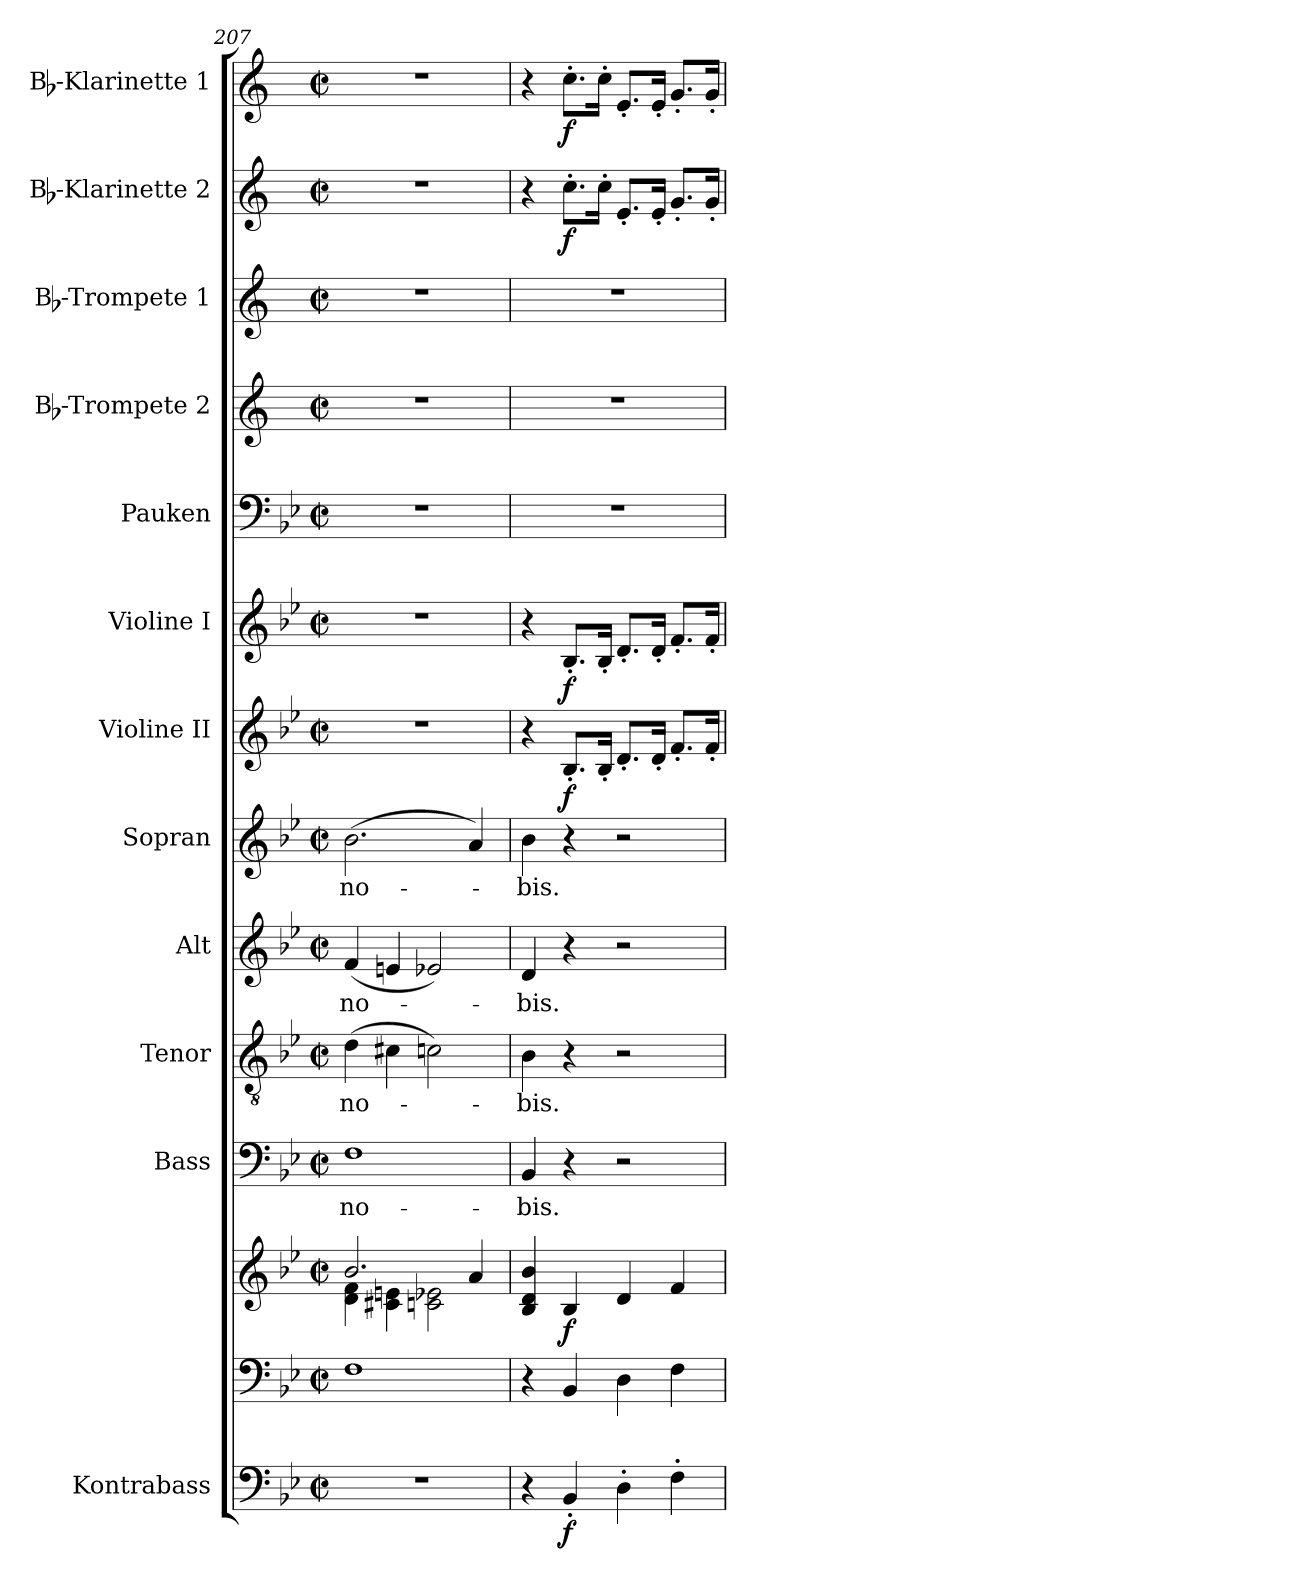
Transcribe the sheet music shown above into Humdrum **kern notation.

**kern	**dynam	**kern	**kern	**dynam	**kern	**text	**kern	**text	**kern	**text	**kern	**text	**kern	**dynam	**kern	**dynam	**kern	**kern	**kern	**kern	**dynam	**kern	**dynam
*part13	*part13	*part12	*part12	*part12	*part11	*part11	*part10	*part10	*part9	*part9	*part8	*part8	*part7	*part7	*part6	*part6	*part5	*part4	*part3	*part2	*part2	*part1	*part1
*staff14	*staff14	*staff13	*staff12	*staff12/13	*staff11	*staff11	*staff10	*staff10	*staff9	*staff9	*staff8	*staff8	*staff7	*staff7	*staff6	*staff6	*staff5	*staff4	*staff3	*staff2	*staff2	*staff1	*staff1
*I"Kontrabass	*	*	*	*	*I"Bass	*	*I"Tenor	*	*I"Alt	*	*I"Sopran	*	*I"Violine II	*	*I"Violine I	*	*I"Pauken	*I"Bb-Trompete 2	*I"Bb-Trompete 1	*I"Bb-Klarinette 2	*	*I"Bb-Klarinette 1	*
*I'Kb.	*	*	*	*	*I'B.	*	*I'T.	*	*I'A.	*	*I'S.	*	*I'Vl. II	*	*I'Vl. I	*	*I'Pk.	*I'Bb Trp. 2	*I'Bb Trp. 1	*I'Bb Kl. 2	*	*I'Bb Kl. 1	*
*clefF4	*	*clefF4	*clefG2	*	*clefF4	*	*clefGv2	*	*clefG2	*	*clefG2	*	*clefG2	*	*clefG2	*	*clefF4	*clefG2	*clefG2	*clefG2	*	*clefG2	*
*ITrd7c12	*	*	*	*	*	*	*	*	*	*	*	*	*	*	*	*	*	*ITrd1c2	*ITrd1c2	*ITrd1c2	*	*ITrd1c2	*
*k[b-e-]	*	*k[b-e-]	*k[b-e-]	*	*k[b-e-]	*	*k[b-e-]	*	*k[b-e-]	*	*k[b-e-]	*	*k[b-e-]	*	*k[b-e-]	*	*k[b-e-]	*k[b-e-]	*k[b-e-]	*k[b-e-]	*	*k[b-e-]	*
*B-:	*	*B-:	*B-:	*	*B-:	*	*B-:	*	*B-:	*	*B-:	*	*B-:	*	*B-:	*	*B-:	*B-:	*B-:	*B-:	*	*B-:	*
*M2/2	*	*M2/2	*M2/2	*	*M2/2	*	*M2/2	*	*M2/2	*	*M2/2	*	*M2/2	*	*M2/2	*	*M2/2	*M2/2	*M2/2	*M2/2	*	*M2/2	*
*met(c|)	*	*met(c|)	*met(c|)	*	*met(c|)	*	*met(c|)	*	*met(c|)	*	*met(c|)	*	*met(c|)	*	*met(c|)	*	*met(c|)	*met(c|)	*met(c|)	*met(c|)	*	*met(c|)	*
=207	=207	=207	=207	=207	=207	=207	=207	=207	=207	=207	=207	=207	=207	=207	=207	=207	=207	=207	=207	=207	=207	=207	=207
*	*	*	*^	*	*	*	*	*	*	*	*	*	*	*	*	*	*	*	*	*	*	*	*
!	!	!	!	!	!	!	!LO:LY:b	!	!LO:LY:b	!	!LO:LY:b	!	!LO:LY:b	!	!	!	!	!	!	!	!	!	!	!
1r	.	1F	2.b-/	4d\ 4f\	.	1F	no-	(>4d\	no-	(<4f/	no-	(>2.b-\	no-	1r	.	1r	.	1r	1r	1r	1r	.	1r	.
.	.	.	.	4c#X\ 4en\	.	.	.	4c#X\	.	4en/	.	.	.	.	.	.	.	.	.	.	.	.	.	.
.	.	.	.	2cn\ 2e-X\	.	.	.	2cn\)	.	2e-X/)	.	.	.	.	.	.	.	.	.	.	.	.	.	.
.	.	.	4a/	.	.	.	.	.	.	.	.	4a/)	.	.	.	.	.	.	.	.	.	.	.	.
*	*	*	*v	*v	*	*	*	*	*	*	*	*	*	*	*	*	*	*	*	*	*	*	*	*
=208	=208	=208	=208	=208	=208	=208	=208	=208	=208	=208	=208	=208	=208	=208	=208	=208	=208	=208	=208	=208	=208	=208	=208
!	!	!	!	!	!	!LO:LY:b	!	!LO:LY:b	!	!LO:LY:b	!	!LO:LY:b	!	!	!	!	!	!	!	!	!	!	!
4r	.	4r	4B-/ 4d/ 4b-/	.	4BB-/	-bis.	4B-\	-bis.	4d/	-bis.	4b-\	-bis.	4r	.	4r	.	1r	1r	1r	4r	.	4r	.
!	!LO:DY:b	!	!	!LO:DY:b	!	!	!	!	!	!	!	!	!	!LO:DY:b	!	!LO:DY:b	!	!	!	!	!LO:DY:b	!	!LO:DY:b
4BBB-'</	f	4BB-/	4B-/	f	4r	.	4r	.	4r	.	4r	.	8.B-'</L	f	8.B-'</L	f	.	.	.	8.b-'>\L	f	8.b-'>\L	f
.	.	.	.	.	.	.	.	.	.	.	.	.	16B-'</Jk	.	16B-'</Jk	.	.	.	.	16b-'>\Jk	.	16b-'>\Jk	.
4DD'>\	.	4D\	4d/	.	2r	.	2r	.	2r	.	2r	.	8.d'</L	.	8.d'</L	.	.	.	.	8.d'</L	.	8.d'</L	.
.	.	.	.	.	.	.	.	.	.	.	.	.	16d'</Jk	.	16d'</Jk	.	.	.	.	16d'</Jk	.	16d'</Jk	.
4FF'>\	.	4F\	4f/	.	.	.	.	.	.	.	.	.	8.f'</L	.	8.f'</L	.	.	.	.	8.f'</L	.	8.f'</L	.
.	.	.	.	.	.	.	.	.	.	.	.	.	16f'</Jk	.	16f'</Jk	.	.	.	.	16f'</Jk	.	16f'</Jk	.
=	=	=	=	=	=	=	=	=	=	=	=	=	=	=	=	=	=	=	=	=	=	=	=
*-	*-	*-	*-	*-	*-	*-	*-	*-	*-	*-	*-	*-	*-	*-	*-	*-	*-	*-	*-	*-	*-	*-	*-
